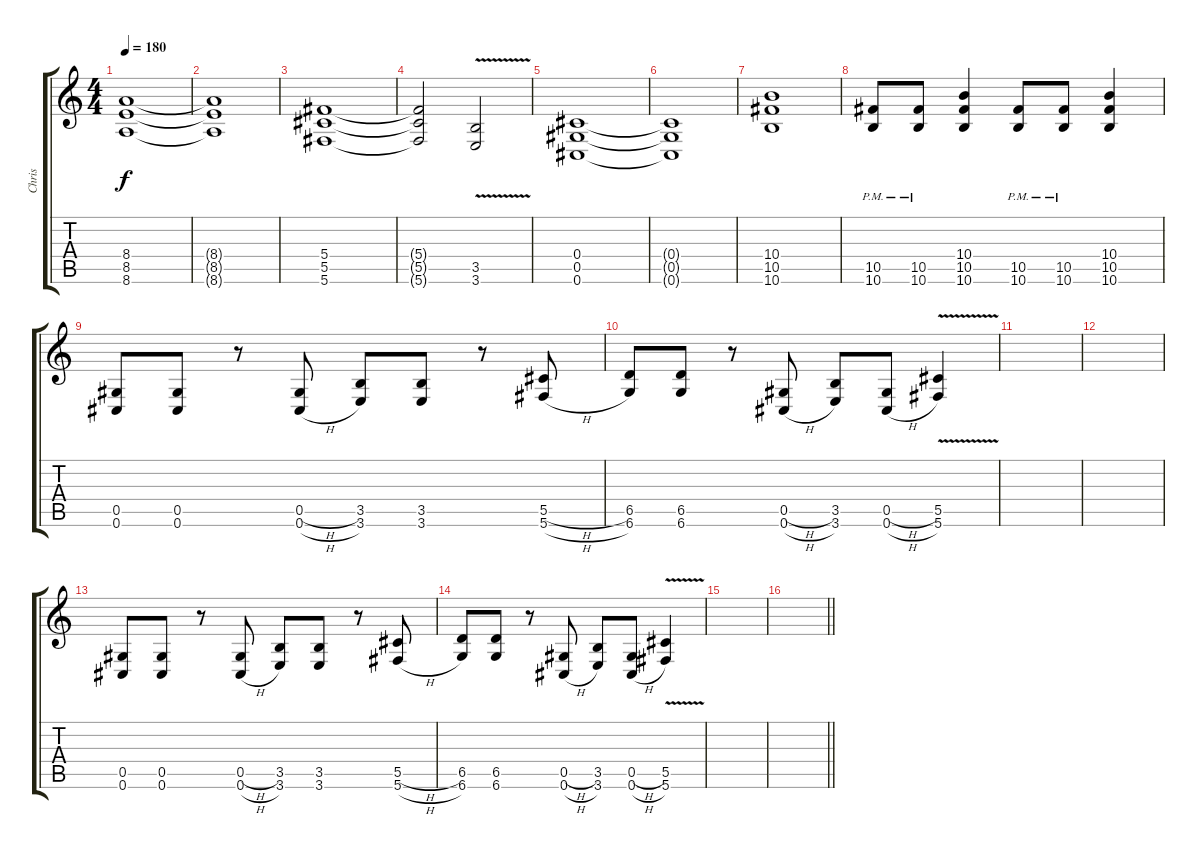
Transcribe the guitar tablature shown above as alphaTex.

\track ("Chris" "Chris") {instrument distortionguitar}
\staff {score tabs}
\tuning (Eb4 Bb3 Gb3 Db3 Ab2 Db2) {hide}
\ts (4 4)
\tempo 180
\clef g2
\ks c
(8.4 8.5 8.6).1{dy f} |
(8.4{t} 8.5{t} 8.6{t}).1 |
(5.4 5.5 5.6).1 |
(5.4{t} 5.5{t} 5.6{t}).2 (3.5{v} 3.6{v}).2 |
(0.4 0.5 0.6).1 |
(0.4{t} 0.5{t} 0.6{t}).1 |
(10.4 10.5 10.6).1 |
(10.5{pm} 10.6{pm}).8 (10.5{pm} 10.6{pm}).8 (10.4 10.5 10.6).4 (10.5{pm} 10.6{pm}).8 (10.5{pm} 10.6{pm}).8 (10.4 10.5 10.6).4 |
(0.5 0.6).8{balance 0} (0.5 0.6).8 r.8 (0.5{h} 0.6{h}).8 (3.5 3.6).8 (3.5 3.6).8 r.8 (5.5{h} 5.6{h}).8 |
(6.5 6.6).8 (6.5 6.6).8 r.8 (0.5{h} 0.6{h}).8 (3.5 3.6).8 (0.5{h} 0.6{h}).8 (5.5{v} 5.6{v}).4 |
|
|
(0.5 0.6).8 (0.5 0.6).8 r.8 (0.5{h} 0.6{h}).8 (3.5 3.6).8 (3.5 3.6).8 r.8 (5.5{h} 5.6{h}).8 |
(6.5 6.6).8 (6.5 6.6).8 r.8 (0.5{h} 0.6{h}).8 (3.5 3.6).8 (0.5{h} 0.6{h}).8 (5.5{v} 5.6{v}).4 |
|
\barLineRight lightlight
